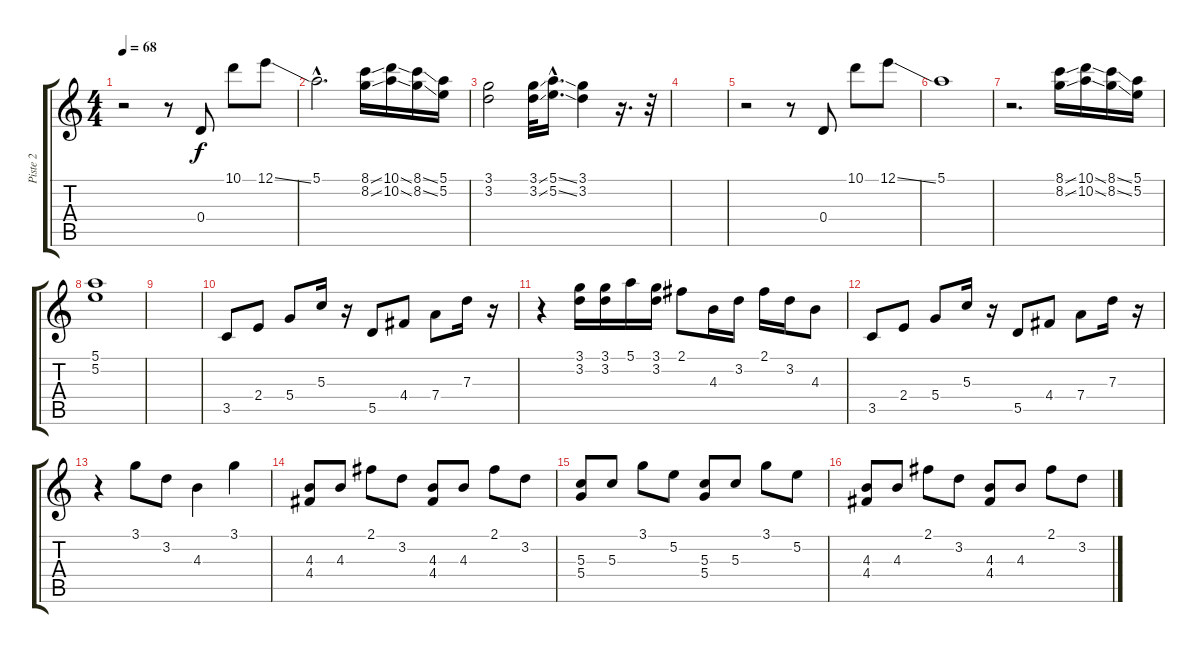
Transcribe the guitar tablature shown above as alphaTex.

\track ("Piste 2" "Piste 2") {instrument electricguitarclean}
\staff {score tabs}
\tuning (E4 B3 G3 D3 A2 E2) {hide}
\ts (4 4)
\tempo 68
\clef g2
\ks c
r.2{dy f} r.8 0.4.8 10.1.8 12.1{ss}.8 |
5.1{hac}.2{d} (8.1{ss} 8.2{ss}).16 (10.1{ss} 10.2{ss}).16 (8.1{ss} 8.2{ss}).16 (5.1 5.2).16 |
(3.1 3.2).2 (3.1{ss} 3.2{ss}).32 (5.1{ss hac} 5.2{ss hac}).16{d} (3.1 3.2).4 r.16{d} r.32 |
|
r.2 r.8 0.4.8 10.1.8 12.1{ss}.8 |
5.1.1 |
r.2{d} (8.1{ss} 8.2{ss}).16 (10.1{ss} 10.2{ss}).16 (8.1{ss} 8.2{ss}).16 (5.1 5.2).16 |
(5.1 5.2).1 |
|
3.5.8 2.4.8 5.4.8 5.3.16 r.16 5.5.8 4.4.8 7.4.8 7.3.16 r.16 |
r.4 (3.1 3.2).16 (3.1 3.2).16 5.1.16 (3.1 3.2).16 2.1.8 4.3.16 3.2.16 2.1.16 3.2.16 4.3.8 |
3.5.8 2.4.8 5.4.8 5.3.16 r.16 5.5.8 4.4.8 7.4.8 7.3.16 r.16 |
r.4 3.1.8 3.2.8 4.3.4 3.1.4 |
(4.3 4.4).8 4.3.8 2.1.8 3.2.8 (4.3 4.4).8 4.3.8 2.1.8 3.2.8 |
(5.3 5.4).8 5.3.8 3.1.8 5.2.8 (5.3 5.4).8 5.3.8 3.1.8 5.2.8 |
(4.3 4.4).8 4.3.8 2.1.8 3.2.8 (4.3 4.4).8 4.3.8 2.1.8 3.2.8
